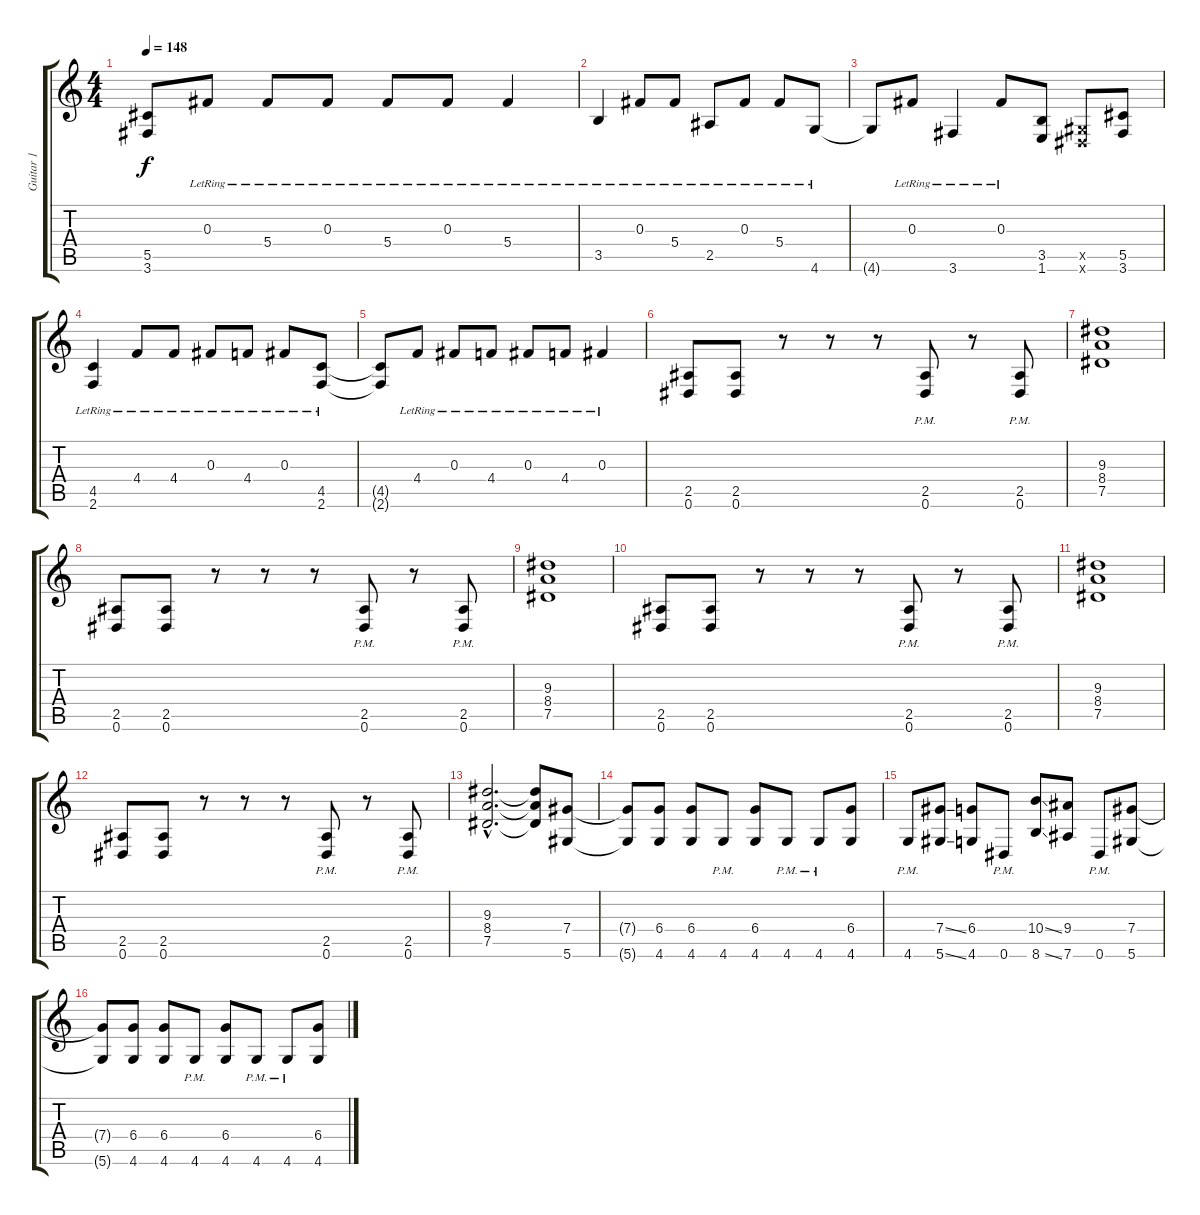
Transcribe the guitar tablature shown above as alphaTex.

\track ("Guitar 1" "Guitar 1") {instrument overdrivenguitar}
\staff {score tabs}
\tuning (Eb4 Bb3 Gb3 Db3 Ab2 Eb2) {hide}
\ts (4 4)
\tempo 148
\clef g2
\ks c
(5.5{t} 3.6{t}).8{dy f} 0.3{lr}.8 5.4{lr}.8 0.3{lr}.8 5.4{lr}.8 0.3{lr}.8 5.4{lr}.4 |
3.5{lr}.4 0.3{lr}.8 5.4{lr}.8 2.5{lr}.8 0.3{lr}.8 5.4{lr}.8 4.6{lr}.8 |
4.6{t}.8 0.3{lr}.8 3.6{lr}.4 0.3{lr}.8 (3.5 1.6).8 (0.5{x} 0.6{x}).8 (5.5 3.6).8 |
(4.5{lr} 2.6{lr}).4 4.4{lr}.8 4.4{lr}.8 0.3{lr}.8 4.4{lr}.8 0.3{lr}.8 (4.5{lr} 2.6{lr}).8 |
(4.5{t} 2.6{t}).8 4.4{lr}.8 0.3{lr}.8 4.4{lr}.8 0.3{lr}.8 4.4{lr}.8 0.3{lr}.4 |
\section ("" "")
(2.5 0.6).8 (2.5 0.6).8 r.8 r.8 r.8 (2.5{pm} 0.6{pm}).8 r.8 (2.5{pm} 0.6{pm}).8 |
(9.3 8.4 7.5).1 |
(2.5 0.6).8 (2.5 0.6).8 r.8 r.8 r.8 (2.5{pm} 0.6{pm}).8 r.8 (2.5{pm} 0.6{pm}).8 |
(9.3 8.4 7.5).1 |
(2.5 0.6).8 (2.5 0.6).8 r.8 r.8 r.8 (2.5{pm} 0.6{pm}).8 r.8 (2.5{pm} 0.6{pm}).8 |
(9.3 8.4 7.5).1 |
(2.5 0.6).8 (2.5 0.6).8 r.8 r.8 r.8 (2.5{pm} 0.6{pm}).8 r.8 (2.5{pm} 0.6{pm}).8 |
(9.3{hac} 8.4{hac} 7.5{hac}).2{d} (9.3{t} 8.4{t} 7.5{t}).8 (7.4 5.6).8 |
\section ("" "")
(7.4{t} 5.6{t}).8 (6.4 4.6).8 (6.4 4.6).8 4.6{pm}.8 (6.4 4.6).8 4.6{pm}.8 4.6{pm}.8 (6.4 4.6).8 |
4.6{pm}.8 (7.4{ss} 5.6{ss}).8 (6.4 4.6).8 0.6{pm}.8 (10.4{ss} 8.6{ss}).8 (9.4 7.6).8 0.6{pm}.8 (7.4 5.6).8 |
(7.4{t} 5.6{t}).8 (6.4 4.6).8 (6.4 4.6).8 4.6{pm}.8 (6.4 4.6).8 4.6{pm}.8 4.6{pm}.8 (6.4 4.6).8
